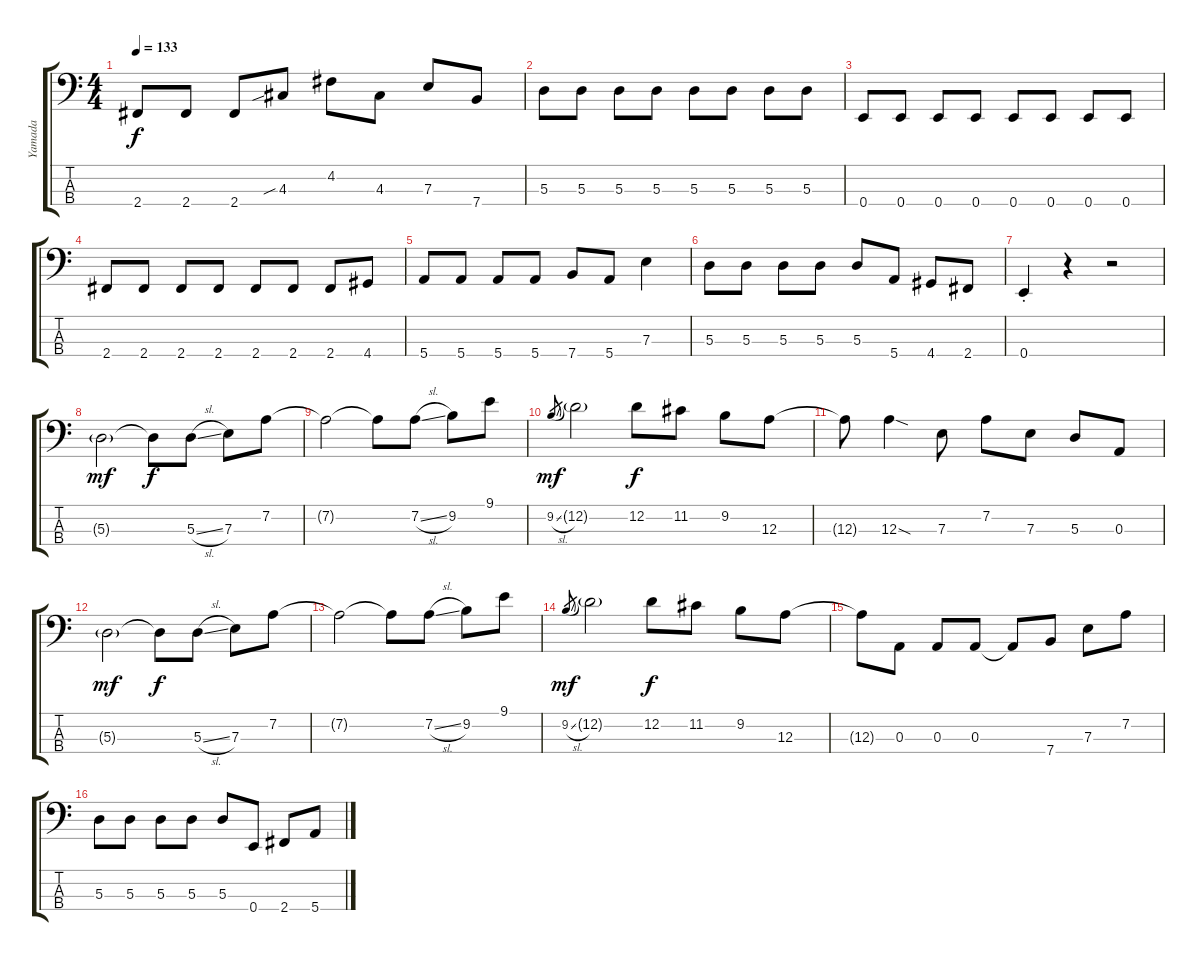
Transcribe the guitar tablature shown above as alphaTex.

\track ("Yamada" "Yamada") {instrument electricbasspick}
\staff {score tabs}
\tuning (G2 D2 A1 E1) {hide}
\ts (4 4)
\tempo 133
\clef f4
\ks c
2.4.8{dy f} 2.4.8 2.4.8 4.3{sib}.8 4.2.8 4.3.8 7.3.8 7.4.8 |
5.3.8 5.3.8 5.3.8 5.3.8 5.3.8 5.3.8 5.3.8 5.3.8 |
0.4.8 0.4.8 0.4.8 0.4.8 0.4.8 0.4.8 0.4.8 0.4.8 |
2.4.8 2.4.8 2.4.8 2.4.8 2.4.8 2.4.8 2.4.8 4.4.8 |
5.4.8 5.4.8 5.4.8 5.4.8 7.4.8 5.4.8 7.3.4 |
5.3.8 5.3.8 5.3.8 5.3.8 5.3.8 5.4.8 4.4.8 2.4.8 |
0.4{st}.4 r.4 r.2 |
5.3{g}.2{dy mf} 5.3{t}.8{dy f} 5.3{sl}.8 7.3.8 7.2.8 |
7.2{t}.2 7.2{t}.8 7.2{sl}.8 9.2.8 9.1.8 |
9.2{sl}.8{gr dy mf} 12.2{g}.2 12.2.8{dy f} 11.2.8 9.2.8 12.3.8 |
12.3{t}.8 12.3{sod}.4 7.3.8 7.2.8 7.3.8 5.3.8 0.3.8 |
5.3{g}.2{dy mf} 5.3{t}.8{dy f} 5.3{sl}.8 7.3.8 7.2.8 |
7.2{t}.2 7.2{t}.8 7.2{sl}.8 9.2.8 9.1.8 |
9.2{sl}.8{gr dy mf} 12.2{g}.2 12.2.8{dy f} 11.2.8 9.2.8 12.3.8 |
12.3{t}.8 0.3.8 0.3.8 0.3.8 0.3{t}.8 7.4.8 7.3.8 7.2.8 |
5.3.8 5.3.8 5.3.8 5.3.8 5.3.8 0.4.8 2.4.8 5.4.8
